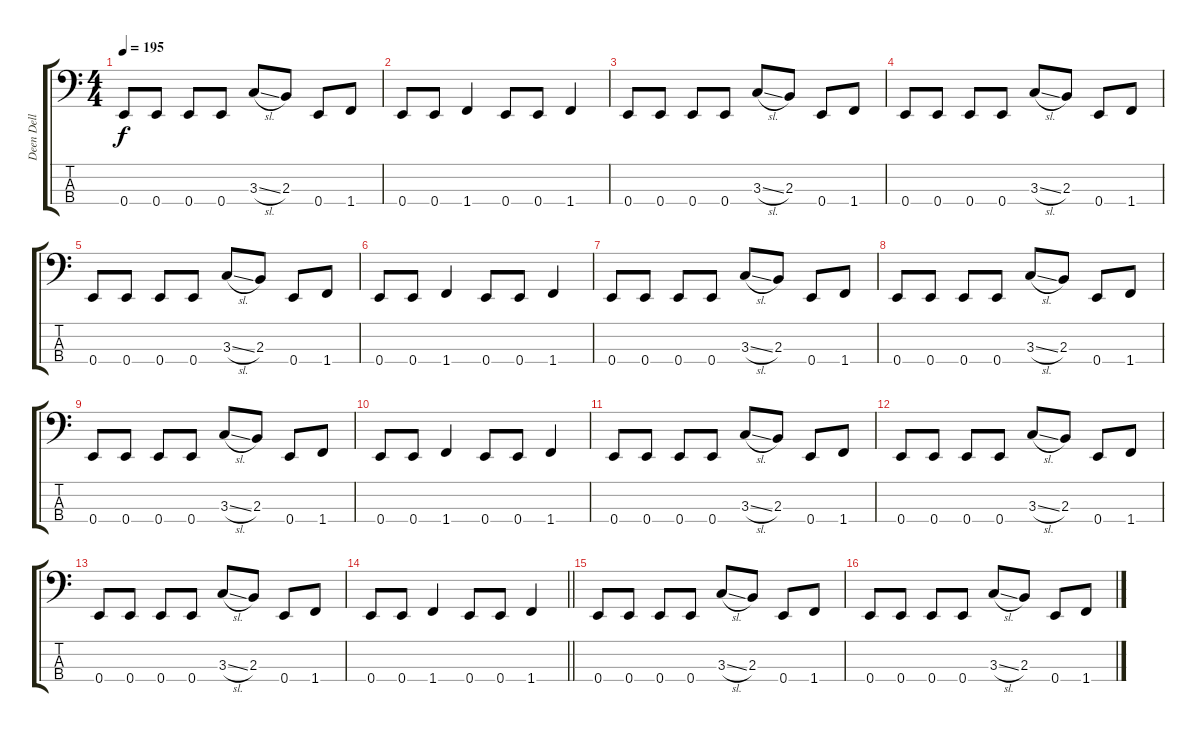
\track ("Deen Dell" "Deen Dell") {instrument electricbasspick}
\staff {score tabs}
\tuning (G2 D2 A1 E1) {hide}
\ts (4 4)
\tempo 195
\clef f4
\ks c
0.4.8{dy f} 0.4.8 0.4.8 0.4.8 3.3{sl}.8 2.3.8 0.4.8 1.4.8 |
0.4.8 0.4.8 1.4.4 0.4.8 0.4.8 1.4.4 |
0.4.8 0.4.8 0.4.8 0.4.8 3.3{sl}.8 2.3.8 0.4.8 1.4.8 |
0.4.8 0.4.8 0.4.8 0.4.8 3.3{sl}.8 2.3.8 0.4.8 1.4.8 |
0.4.8 0.4.8 0.4.8 0.4.8 3.3{sl}.8 2.3.8 0.4.8 1.4.8 |
0.4.8 0.4.8 1.4.4 0.4.8 0.4.8 1.4.4 |
0.4.8 0.4.8 0.4.8 0.4.8 3.3{sl}.8 2.3.8 0.4.8 1.4.8 |
0.4.8 0.4.8 0.4.8 0.4.8 3.3{sl}.8 2.3.8 0.4.8 1.4.8 |
0.4.8 0.4.8 0.4.8 0.4.8 3.3{sl}.8 2.3.8 0.4.8 1.4.8 |
0.4.8 0.4.8 1.4.4 0.4.8 0.4.8 1.4.4 |
0.4.8 0.4.8 0.4.8 0.4.8 3.3{sl}.8 2.3.8 0.4.8 1.4.8 |
0.4.8 0.4.8 0.4.8 0.4.8 3.3{sl}.8 2.3.8 0.4.8 1.4.8 |
0.4.8 0.4.8 0.4.8 0.4.8 3.3{sl}.8 2.3.8 0.4.8 1.4.8 |
\barLineRight lightlight
0.4.8 0.4.8 1.4.4 0.4.8 0.4.8 1.4.4 |
0.4.8 0.4.8 0.4.8 0.4.8 3.3{sl}.8 2.3.8 0.4.8 1.4.8 |
0.4.8 0.4.8 0.4.8 0.4.8 3.3{sl}.8 2.3.8 0.4.8 1.4.8
